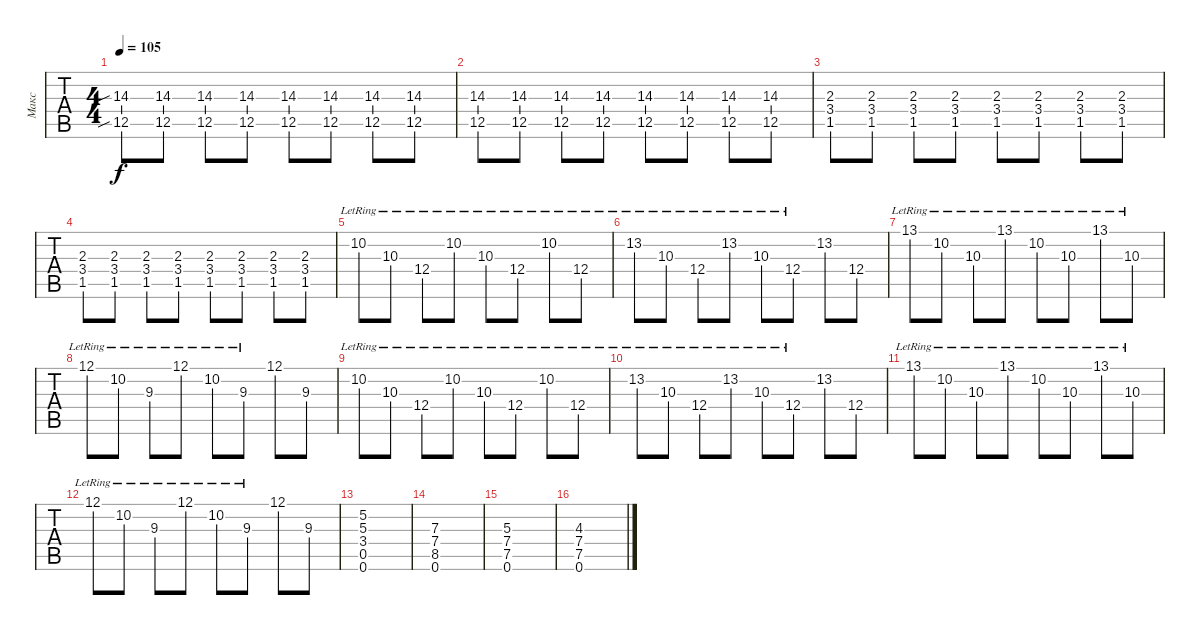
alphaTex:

\track ("Макс" "Макс") {instrument distortionguitar}
\staff {tabs}
\tuning (Eb4 Bb3 Gb3 Db3 Ab2 Db2) {hide}
\ts (4 4)
\tempo 105
\clef g2
\ks c
(14.3{sib} 12.5{sib}).8{dy f instrument overdrivenguitar} (14.3 12.5).8 (14.3 12.5).8 (14.3 12.5).8 (14.3 12.5).8 (14.3 12.5).8 (14.3 12.5).8 (14.3 12.5).8 |
(14.3 12.5).8 (14.3 12.5).8 (14.3 12.5).8 (14.3 12.5).8 (14.3 12.5).8 (14.3 12.5).8 (14.3 12.5).8 (14.3 12.5).8 |
(2.3 3.4 1.5).8 (2.3 3.4 1.5).8 (2.3 3.4 1.5).8 (2.3 3.4 1.5).8 (2.3 3.4 1.5).8 (2.3 3.4 1.5).8 (2.3 3.4 1.5).8 (2.3 3.4 1.5).8 |
(2.3 3.4 1.5).8 (2.3 3.4 1.5).8 (2.3 3.4 1.5).8 (2.3 3.4 1.5).8 (2.3 3.4 1.5).8 (2.3 3.4 1.5).8 (2.3 3.4 1.5).8 (2.3 3.4 1.5).8 |
10.2{lr}.8 10.3{lr}.8 12.4{lr}.8 10.2{lr}.8 10.3{lr}.8 12.4{lr}.8 10.2{lr}.8 12.4{lr}.8 |
13.2{lr}.8 10.3{lr}.8 12.4{lr}.8 13.2{lr}.8 10.3{lr}.8 12.4{lr}.8 13.2.8 12.4.8 |
13.1{lr}.8 10.2{lr}.8 10.3{lr}.8 13.1{lr}.8 10.2{lr}.8 10.3{lr}.8 13.1{lr}.8 10.3{lr}.8 |
12.1{lr}.8 10.2{lr}.8 9.3{lr}.8 12.1{lr}.8 10.2{lr}.8 9.3{lr}.8 12.1.8 9.3.8 |
10.2{lr}.8 10.3{lr}.8 12.4{lr}.8 10.2{lr}.8 10.3{lr}.8 12.4{lr}.8 10.2{lr}.8 12.4{lr}.8 |
13.2{lr}.8 10.3{lr}.8 12.4{lr}.8 13.2{lr}.8 10.3{lr}.8 12.4{lr}.8 13.2.8 12.4.8 |
13.1{lr}.8 10.2{lr}.8 10.3{lr}.8 13.1{lr}.8 10.2{lr}.8 10.3{lr}.8 13.1{lr}.8 10.3{lr}.8 |
12.1{lr}.8 10.2{lr}.8 9.3{lr}.8 12.1{lr}.8 10.2{lr}.8 9.3{lr}.8 12.1.8 9.3.8 |
(5.2 5.3 3.4 0.5 0.6).1{instrument electricguitarjazz} |
(7.3 7.4 8.5 0.6).1 |
(5.3 7.4 7.5 0.6).1 |
(4.3 7.4 7.5 0.6).1
